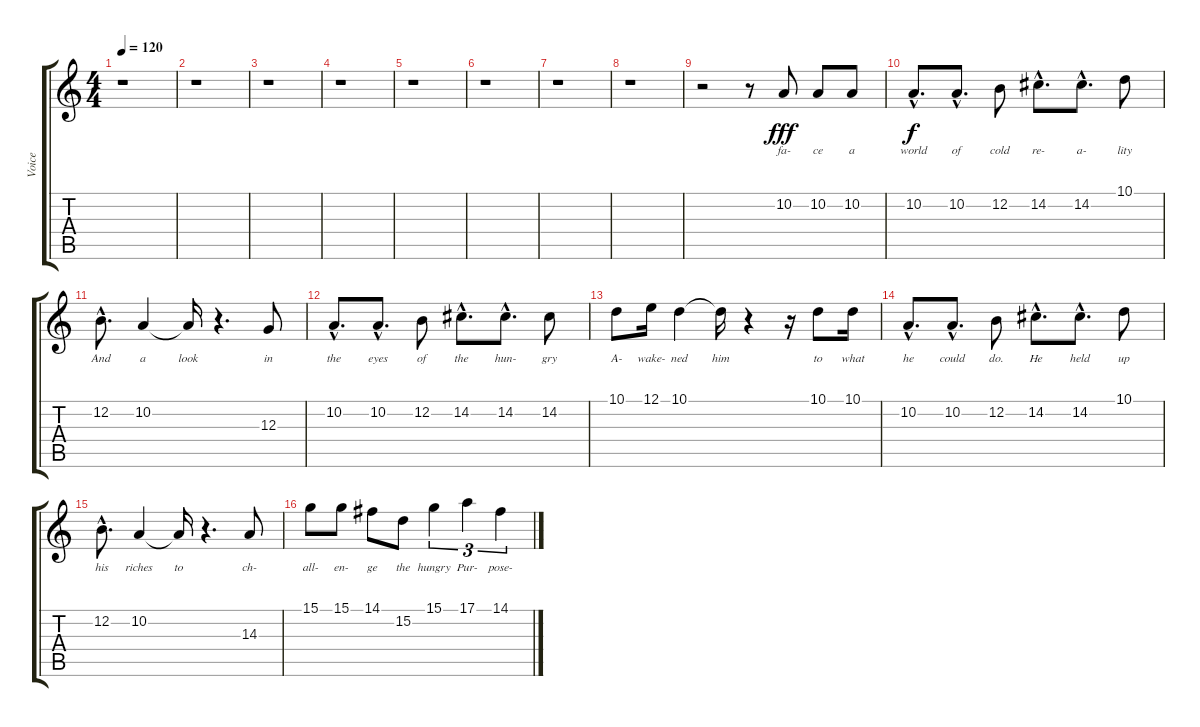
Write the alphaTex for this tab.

\track ("Voice" "Voice") {instrument lead3calliope}
\staff {score tabs}
\tuning (E4 B3 G3 D3 A2 E2) {hide}
\ts (4 4)
\tempo 120
\clef g2
\ks c
r.1{dy f} |
r.1 |
r.1 |
r.1 |
r.1 |
r.1 |
r.1 |
r.1 |
r.2 r.8 10.2.8{lyrics (0 "fa-") lyrics (1 "") lyrics (2 "") lyrics (3 "") lyrics (4 "") dy fff} 10.2.8{lyrics (0 "ce") lyrics (1 "") lyrics (2 "") lyrics (3 "") lyrics (4 "")} 10.2.8{lyrics (0 "a") lyrics (1 "") lyrics (2 "") lyrics (3 "") lyrics (4 "")} |
10.2{hac}.8{d lyrics (0 "world") lyrics (1 "") lyrics (2 "") lyrics (3 "") lyrics (4 "") dy f} 10.2{hac}.8{d lyrics (0 "of") lyrics (1 "") lyrics (2 "") lyrics (3 "") lyrics (4 "")} 12.2.8{lyrics (0 "cold") lyrics (1 "") lyrics (2 "") lyrics (3 "") lyrics (4 "")} 14.2{hac}.8{d lyrics (0 "re-") lyrics (1 "") lyrics (2 "") lyrics (3 "") lyrics (4 "")} 14.2{hac}.8{d lyrics (0 "a-") lyrics (1 "") lyrics (2 "") lyrics (3 "") lyrics (4 "")} 10.1.8{lyrics (0 "lity") lyrics (1 "") lyrics (2 "") lyrics (3 "") lyrics (4 "")} |
12.2{hac}.8{d lyrics (0 "And") lyrics (1 "") lyrics (2 "") lyrics (3 "") lyrics (4 "")} 10.2.4{lyrics (0 "a") lyrics (1 "") lyrics (2 "") lyrics (3 "") lyrics (4 "")} 10.2{t}.16{lyrics (0 "look") lyrics (1 "") lyrics (2 "") lyrics (3 "") lyrics (4 "")} r.4{d} 12.3.8{lyrics (0 "in") lyrics (1 "") lyrics (2 "") lyrics (3 "") lyrics (4 "")} |
10.2{hac}.8{d lyrics (0 "the") lyrics (1 "") lyrics (2 "") lyrics (3 "") lyrics (4 "")} 10.2{hac}.8{d lyrics (0 "eyes") lyrics (1 "") lyrics (2 "") lyrics (3 "") lyrics (4 "")} 12.2.8{lyrics (0 "of") lyrics (1 "") lyrics (2 "") lyrics (3 "") lyrics (4 "")} 14.2{hac}.8{d lyrics (0 "the") lyrics (1 "") lyrics (2 "") lyrics (3 "") lyrics (4 "")} 14.2{hac}.8{d lyrics (0 "hun-") lyrics (1 "") lyrics (2 "") lyrics (3 "") lyrics (4 "")} 14.2.8{lyrics (0 "gry") lyrics (1 "") lyrics (2 "") lyrics (3 "") lyrics (4 "")} |
10.1.8{lyrics (0 "A-") lyrics (1 "") lyrics (2 "") lyrics (3 "") lyrics (4 "")} 12.1.16{lyrics (0 "wake-") lyrics (1 "") lyrics (2 "") lyrics (3 "") lyrics (4 "")} 10.1.4{lyrics (0 "ned") lyrics (1 "") lyrics (2 "") lyrics (3 "") lyrics (4 "")} 10.1{t}.16{lyrics (0 "him") lyrics (1 "") lyrics (2 "") lyrics (3 "") lyrics (4 "")} r.4 r.16 10.1.8{lyrics (0 "to") lyrics (1 "") lyrics (2 "") lyrics (3 "") lyrics (4 "")} 10.1.16{lyrics (0 "what") lyrics (1 "") lyrics (2 "") lyrics (3 "") lyrics (4 "")} |
10.2{hac}.8{d lyrics (0 "he") lyrics (1 "") lyrics (2 "") lyrics (3 "") lyrics (4 "")} 10.2{hac}.8{d lyrics (0 "could") lyrics (1 "") lyrics (2 "") lyrics (3 "") lyrics (4 "")} 12.2.8{lyrics (0 "do.") lyrics (1 "") lyrics (2 "") lyrics (3 "") lyrics (4 "")} 14.2{hac}.8{d lyrics (0 "He") lyrics (1 "") lyrics (2 "") lyrics (3 "") lyrics (4 "")} 14.2{hac}.8{d lyrics (0 "held") lyrics (1 "") lyrics (2 "") lyrics (3 "") lyrics (4 "")} 10.1.8{lyrics (0 "up") lyrics (1 "") lyrics (2 "") lyrics (3 "") lyrics (4 "")} |
12.2{hac}.8{d lyrics (0 "his") lyrics (1 "") lyrics (2 "") lyrics (3 "") lyrics (4 "")} 10.2.4{lyrics (0 "riches") lyrics (1 "") lyrics (2 "") lyrics (3 "") lyrics (4 "")} 10.2{t}.16{lyrics (0 "to") lyrics (1 "") lyrics (2 "") lyrics (3 "") lyrics (4 "")} r.4{d} 14.3.8{lyrics (0 "ch-") lyrics (1 "") lyrics (2 "") lyrics (3 "") lyrics (4 "")} |
15.1.8{lyrics (0 "all-") lyrics (1 "") lyrics (2 "") lyrics (3 "") lyrics (4 "")} 15.1.8{lyrics (0 "en-") lyrics (1 "") lyrics (2 "") lyrics (3 "") lyrics (4 "")} 14.1.8{lyrics (0 "ge") lyrics (1 "") lyrics (2 "") lyrics (3 "") lyrics (4 "")} 15.2.8{lyrics (0 "the") lyrics (1 "") lyrics (2 "") lyrics (3 "") lyrics (4 "")} 15.1.4{tu (3 2) lyrics (0 "hungry") lyrics (1 "") lyrics (2 "") lyrics (3 "") lyrics (4 "")} 17.1.4{tu (3 2) lyrics (0 "Pur-") lyrics (1 "") lyrics (2 "") lyrics (3 "") lyrics (4 "")} 14.1.4{tu (3 2) lyrics (0 "pose-") lyrics (1 "") lyrics (2 "") lyrics (3 "") lyrics (4 "")}
